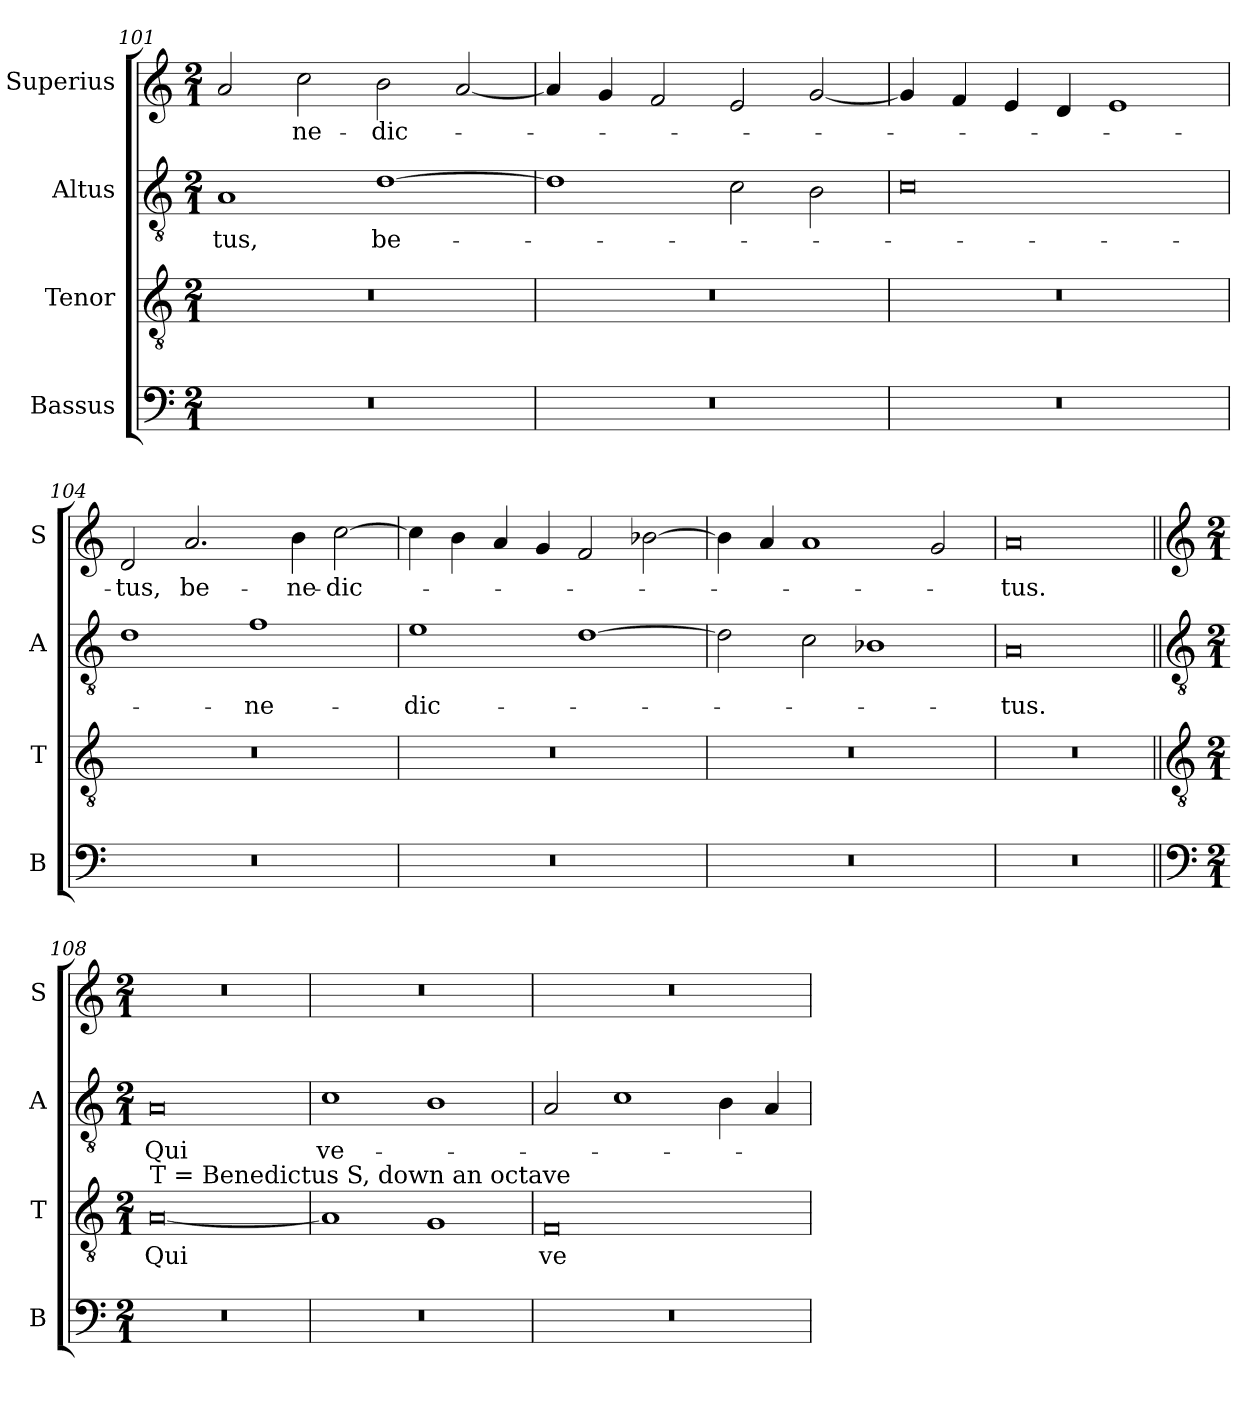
**kern	**kern	**text	**kern	**text	**kern	**text
*part4	*part3	*part3	*part2	*part2	*part1	*part1
*staff4	*staff3	*staff3	*staff2	*staff2	*staff1	*staff1
*I"Bassus	*I"Tenor	*	*I"Altus	*	*I"Superius	*
*I'B	*I'T	*	*I'A	*	*I'S	*
*clefF4	*clefGv2	*	*clefGv2	*	*clefG2	*
*k[]	*k[]	*	*k[]	*	*k[]	*
*M2/1	*M2/1	*	*M2/1	*	*M2/1	*
=101	=101	=101	=101	=101	=101	=101
0r	0r	.	1A	-tus,	2a/	.
.	.	.	.	.	2cc\	-ne-
.	.	.	[1d	be-	2b\	-dic-
.	.	.	.	.	[2a/	.
=102	=102	=102	=102	=102	=102	=102
0r	0r	.	1d]	.	4a/]	.
.	.	.	.	.	4g/	.
.	.	.	.	.	2f/	.
.	.	.	2c\	.	2e/	.
.	.	.	2B\	.	[2g/	.
=103	=103	=103	=103	=103	=103	=103
0r	0r	.	0c	.	4g/]	.
.	.	.	.	.	4f/	.
.	.	.	.	.	4e/	.
.	.	.	.	.	4d/	.
.	.	.	.	.	1e	.
=104	=104	=104	=104	=104	=104	=104
0r	0r	.	1d	.	2d/	-tus,
.	.	.	.	.	2.a/	be-
.	.	.	1f	-ne-	.	.
.	.	.	.	.	4b\	-ne-
.	.	.	.	.	[2cc\	-dic-
=105	=105	=105	=105	=105	=105	=105
0r	0r	.	1e	-dic-	4cc\]	.
.	.	.	.	.	4b\	.
.	.	.	.	.	4a/	.
.	.	.	.	.	4g/	.
.	.	.	[1d	.	2f/	.
.	.	.	.	.	[2b-X\	.
=106	=106	=106	=106	=106	=106	=106
0r	0r	.	2d\]	.	4b-\]	.
.	.	.	.	.	4a/	.
.	.	.	2c\	.	1a	.
.	.	.	1B-X	.	.	.
.	.	.	.	.	2g/	.
=107	=107	=107	=107	=107	=107	=107
0r	0r	.	0A	-tus.	0a	-tus.
!!LO:LB:g=z
=108||	=108||	=108||	=108||	=108||	=108||	=108||
*clefF4	*clefGv2	*	*clefGv2	*	*clefG2	*
*k[]	*k[]	*	*k[]	*	*k[]	*
*M2/1	*M2/1	*	*M2/1	*	*M2/1	*
!	!LO:TX:a:t=T = Benedictus S, down an octave	!	!	!	!	!
0r	[0A	Qui	0A	Qui	0r	.
=109	=109	=109	=109	=109	=109	=109
0r	1A]	.	1c	ve-	0r	.
.	1G	.	1B	.	.	.
=110	=110	=110	=110	=110	=110	=110
0r	0F	ve-	2A/	.	0r	.
.	.	.	1c	.	.	.
.	.	.	4B\	.	.	.
.	.	.	4A/	.	.	.
=	=	=	=	=	=	=
*-	*-	*-	*-	*-	*-	*-
